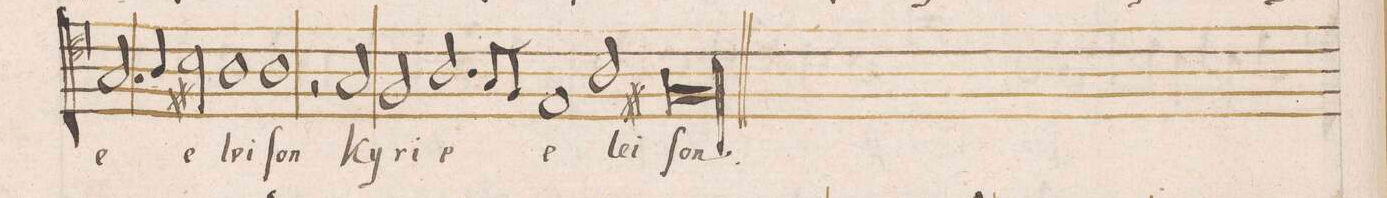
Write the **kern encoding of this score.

**kern	**text
*I"TENOR	*
*clefC4	*
*k[]	*
*met(C|)	*
*M2/1	*
2.G/	-e
4A/	.
2B#X\	e-
=85-	=85-
1A	-lei-
1A	-ſon.
=86	=86
2r	.
2G/	Ky-
2F/	-ri-
2.A/	-e
=87-	=87-
8G/L	.
8F/J	.
1E	e-
2A/	-lei-
=88-	=88-
00F#X\	-ſon.
==	==
*-	*-
